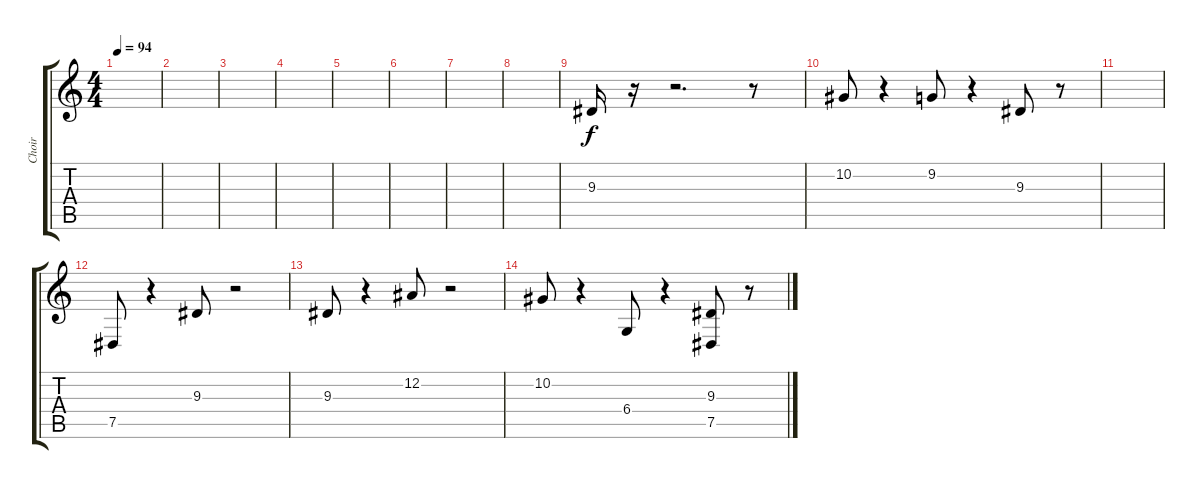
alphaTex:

\track ("Choir" "Choir") {instrument pad4choir}
\staff {score tabs}
\tuning (Eb4 Bb3 Gb3 Db3 Ab2 Eb2) {hide}
\ts (4 4)
\tempo 94
\clef g2
\ks c
|
|
|
|
|
|
|
|
9.3.16 r.16 r.2{d} r.8 |
10.2.8 r.4 9.2.8 r.4 9.3.8 r.8 |
|
7.5.8 r.4 9.3.8 r.2 |
9.3.8 r.4 12.2.8 r.2 |
10.2.8 r.4 6.4.8 r.4 (9.3 7.5).8 r.8
